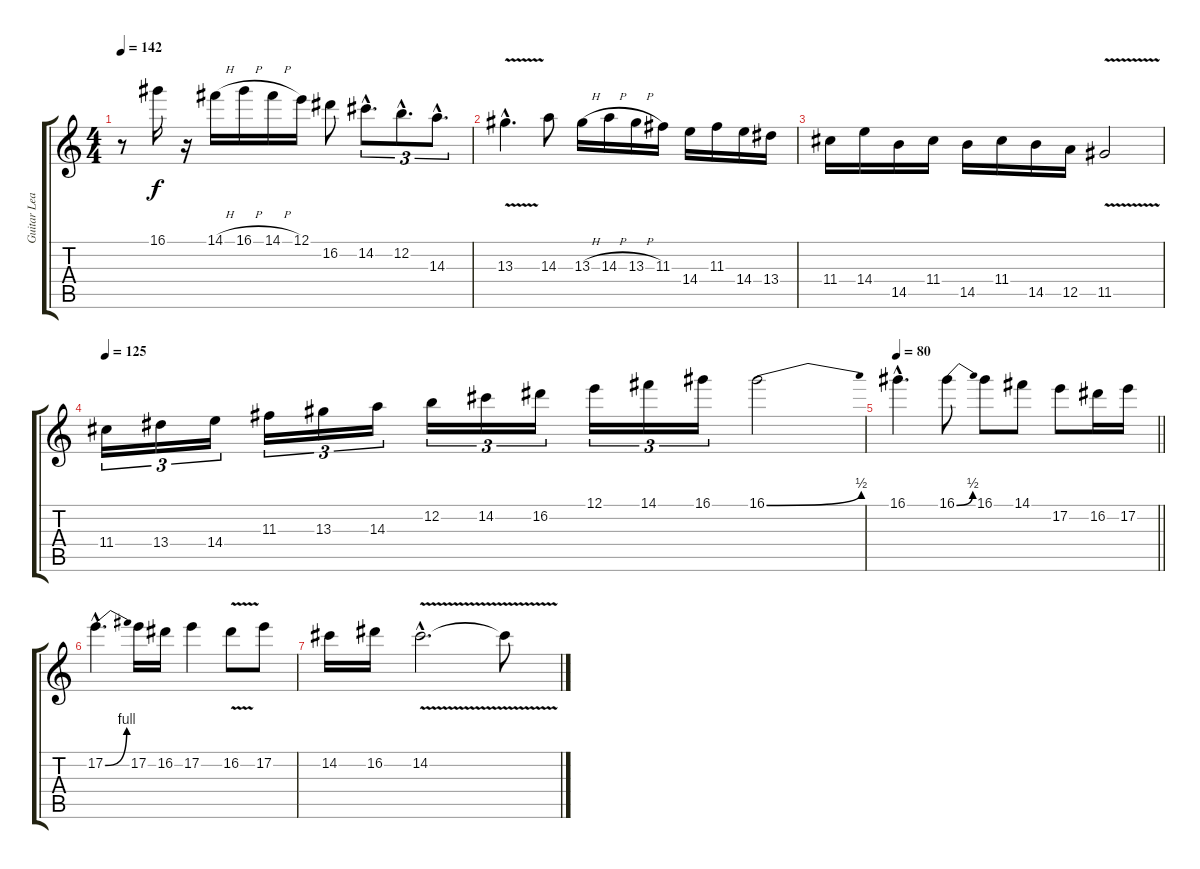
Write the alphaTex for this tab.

\track ("Guitar Lead" "Guitar Lea") {instrument overdrivenguitar}
\staff {score tabs}
\tuning (E4 B3 G3 D3 A2 E2) {hide}
\ts (4 4)
\tempo 142
\clef g2
\ks c
r.8{dy f} 16.1.16 r.16 14.1{h}.16 16.1{h}.16 14.1{h}.16 12.1.16 16.2.8 14.2{hac}.8{d tu (3 2)} 12.2{hac}.8{d tu (3 2)} 14.3{hac}.8{d tu (3 2)} |
13.3{v hac}.4{d} 14.3.8 13.3{h}.16 14.3{h}.16 13.3{h}.16 11.3.16 14.4.16 11.3.16 14.4.16 13.4.16 |
11.4.16 14.4.16 14.5.16 11.4.16 14.5.16 11.4.16 14.5.16 12.5.16 11.5{v}.2 |
\tempo 125
11.4.16{tu (3 2)} 13.4.16{tu (3 2)} 14.4.16{tu (3 2)} 11.3.16{tu (3 2)} 13.3.16{tu (3 2)} 14.3.16{tu (3 2)} 12.2.16{tu (3 2)} 14.2.16{tu (3 2)} 16.2.16{tu (3 2)} 12.1.16{tu (3 2)} 14.1.16{tu (3 2)} 16.1.16{tu (3 2)} 16.1{be (bend 0 0 60 2)}.2 |
\tempo 80
\barLineRight lightlight
16.1{hac}.4{d} 16.1{be (bend 0 0 60 2)}.8 16.1.8 14.1.8 17.2.8 16.2.16 17.2.16 |
17.2{be (bend 0 0 60 4) hac}.4{d} 17.2.16 16.2.16 17.2.4 16.2{v}.8 17.2.8 |
14.2.16 16.2.16 14.2{v hac}.2{d} 14.2{t}.8
